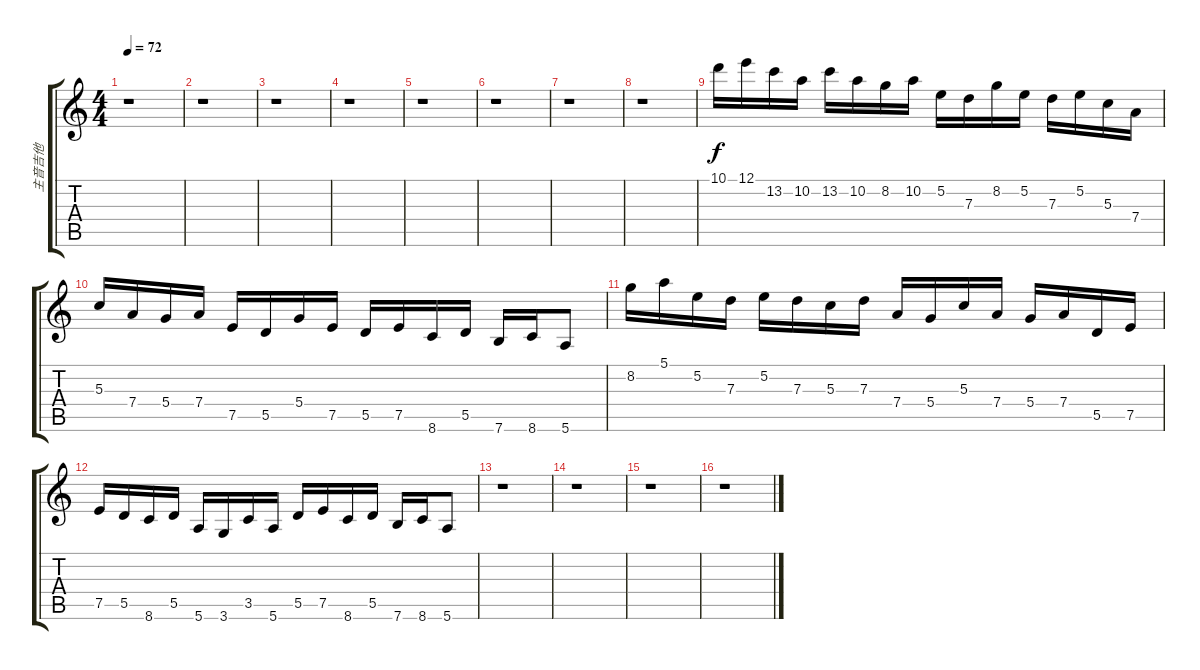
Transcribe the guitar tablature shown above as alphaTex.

\track ("主音吉他" "主音吉他") {instrument distortionguitar}
\staff {score tabs}
\tuning (E4 B3 G3 D3 A2 E2) {hide}
\ts (4 4)
\tempo 72
\clef g2
\ks c
r.1{dy f} |
r.1 |
r.1 |
r.1 |
r.1 |
r.1 |
r.1 |
r.1 |
10.1.16{volume 9 instrument distortionguitar} 12.1.16 13.2.16 10.2.16 13.2.16 10.2.16 8.2.16 10.2.16 5.2.16 7.3.16 8.2.16 5.2.16 7.3.16 5.2.16 5.3.16 7.4.16 |
5.3.16 7.4.16 5.4.16 7.4.16 7.5.16 5.5.16 5.4.16 7.5.16 5.5.16 7.5.16 8.6.16 5.5.16 7.6.16 8.6.16 5.6.8 |
8.2.16 5.1.16 5.2.16 7.3.16 5.2.16 7.3.16 5.3.16 7.3.16 7.4.16 5.4.16 5.3.16 7.4.16 5.4.16 7.4.16 5.5.16 7.5.16 |
7.5.16 5.5.16 8.6.16 5.5.16 5.6.16 3.6.16 3.5.16 5.6.16 5.5.16 7.5.16 8.6.16 5.5.16 7.6.16 8.6.16 5.6.8 |
r.1 |
r.1 |
r.1 |
r.1
